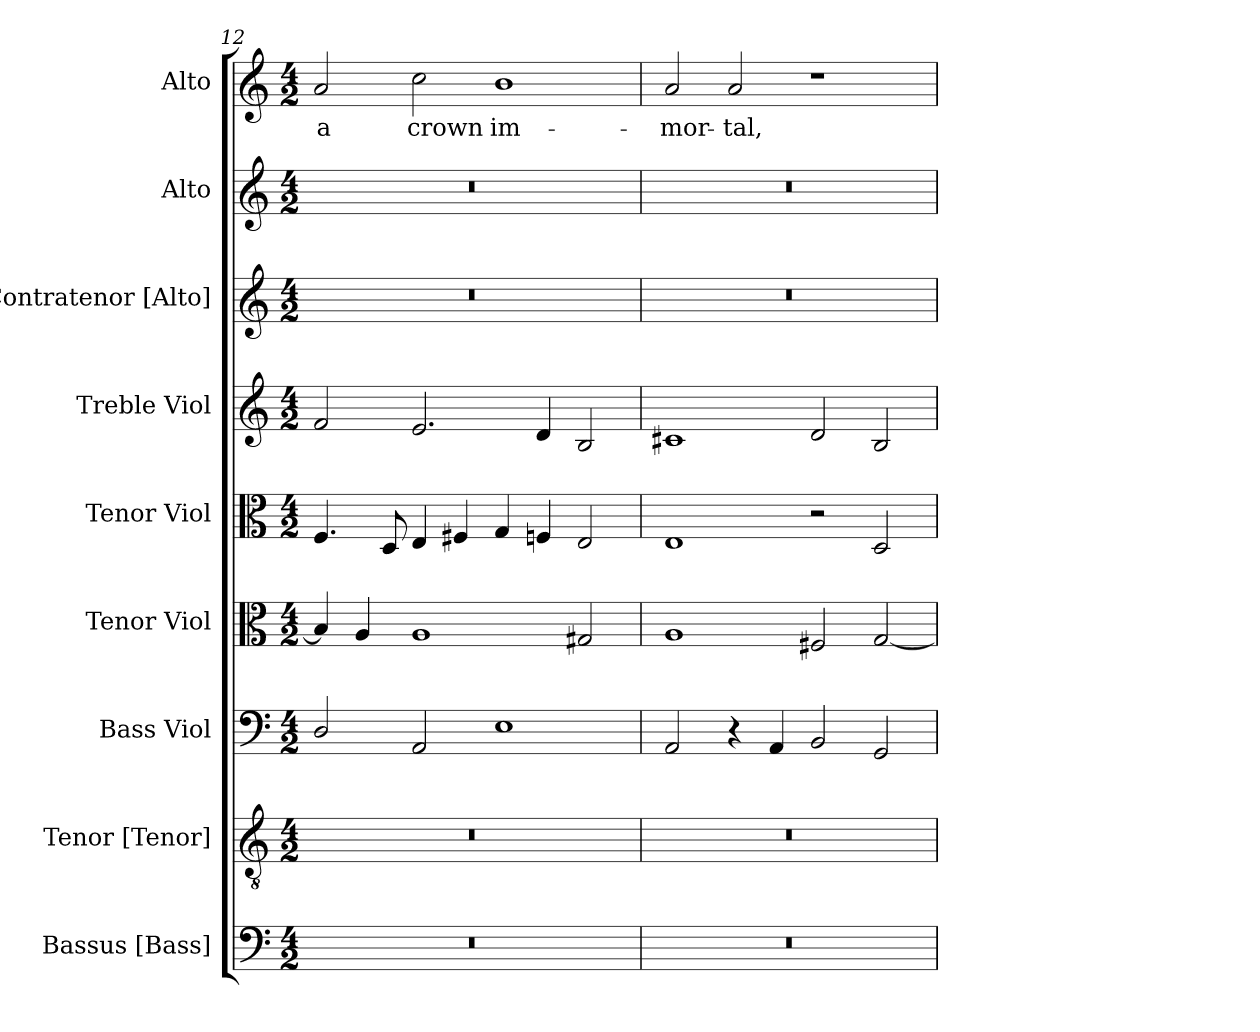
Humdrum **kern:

**kern	**kern	**kern	**kern	**kern	**kern	**kern	**kern	**kern	**text
*part9	*part8	*part7	*part6	*part5	*part4	*part3	*part2	*part1	*part1
*staff9	*staff8	*staff7	*staff6	*staff5	*staff4	*staff3	*staff2	*staff1	*staff1
*I"Bassus [Bass]	*I"Tenor [Tenor]	*I"Bass Viol	*I"Tenor Viol	*I"Tenor Viol	*I"Treble Viol	*I"Contratenor [Alto]	*I"Alto	*I"Alto	*
*I'B.	*I'T.	*I'B. Viol	*I'T. Viol	*I'T. Viol	*I'Tr. Viol	*I'A.	*	*I'A.	*
*clefF4	*clefGv2	*clefF4	*clefC3	*clefC3	*clefG2	*clefG2	*clefG2	*clefG2	*
*	*ITrd7c12	*	*	*	*	*	*	*	*
*k[]	*k[]	*k[]	*k[]	*k[]	*k[]	*k[]	*k[]	*k[]	*
*C:	*C:	*C:	*C:	*C:	*C:	*C:	*C:	*C:	*
*M4/2	*M4/2	*M4/2	*M4/2	*M4/2	*M4/2	*M4/2	*M4/2	*M4/2	*
=12	=12	=12	=12	=12	=12	=12	=12	=12	=12
!LO:N:vis=1	!LO:N:vis=1	!	!	!	!	!LO:N:vis=1	!LO:N:vis=1	!	!
!	!	!	!	!	!	!	!	!	!LO:LY:b:color=#000000
0r	0r	2Di/	4Bi/]	4.Fi/	2fi/	0r	0r	2ai/	a
.	.	.	4Ai/	.	.	.	.	.	.
.	.	.	.	8Di/	.	.	.	.	.
!	!	!	!	!	!	!	!	!	!LO:LY:b:color=#000000
.	.	2AAi/	1Ai	4Ei/	2.ei/	.	.	2cci\	crown
.	.	.	.	4F#Xi/	.	.	.	.	.
!	!	!	!	!	!	!	!	!	!LO:LY:b:color=#000000
.	.	1Ei	.	4Gi/	.	.	.	1bi	im-
.	.	.	.	4Fni/	4di/	.	.	.	.
.	.	.	2G#Xi/	2Ei/	2Bi/	.	.	.	.
=13	=13	=13	=13	=13	=13	=13	=13	=13	=13
!LO:N:vis=1	!LO:N:vis=1	!	!	!	!	!LO:N:vis=1	!LO:N:vis=1	!	!
!	!	!	!	!	!	!	!	!	!LO:LY:b:color=#000000
0r	0r	2AAi/	1Ai	1Ei	1c#Xi	0r	0r	2ai/	-mor-
!	!	!	!	!	!	!	!	!	!LO:LY:b:color=#000000
.	.	4r	.	.	.	.	.	2ai/	-tal,
.	.	4AAi/	.	.	.	.	.	.	.
.	.	2BBi/	2F#Xi/	2r	2di/	.	.	1r	.
.	.	2GGi/	[2Gi/	2Di/	2Bi/	.	.	.	.
=	=	=	=	=	=	=	=	=	=
*-	*-	*-	*-	*-	*-	*-	*-	*-	*-
